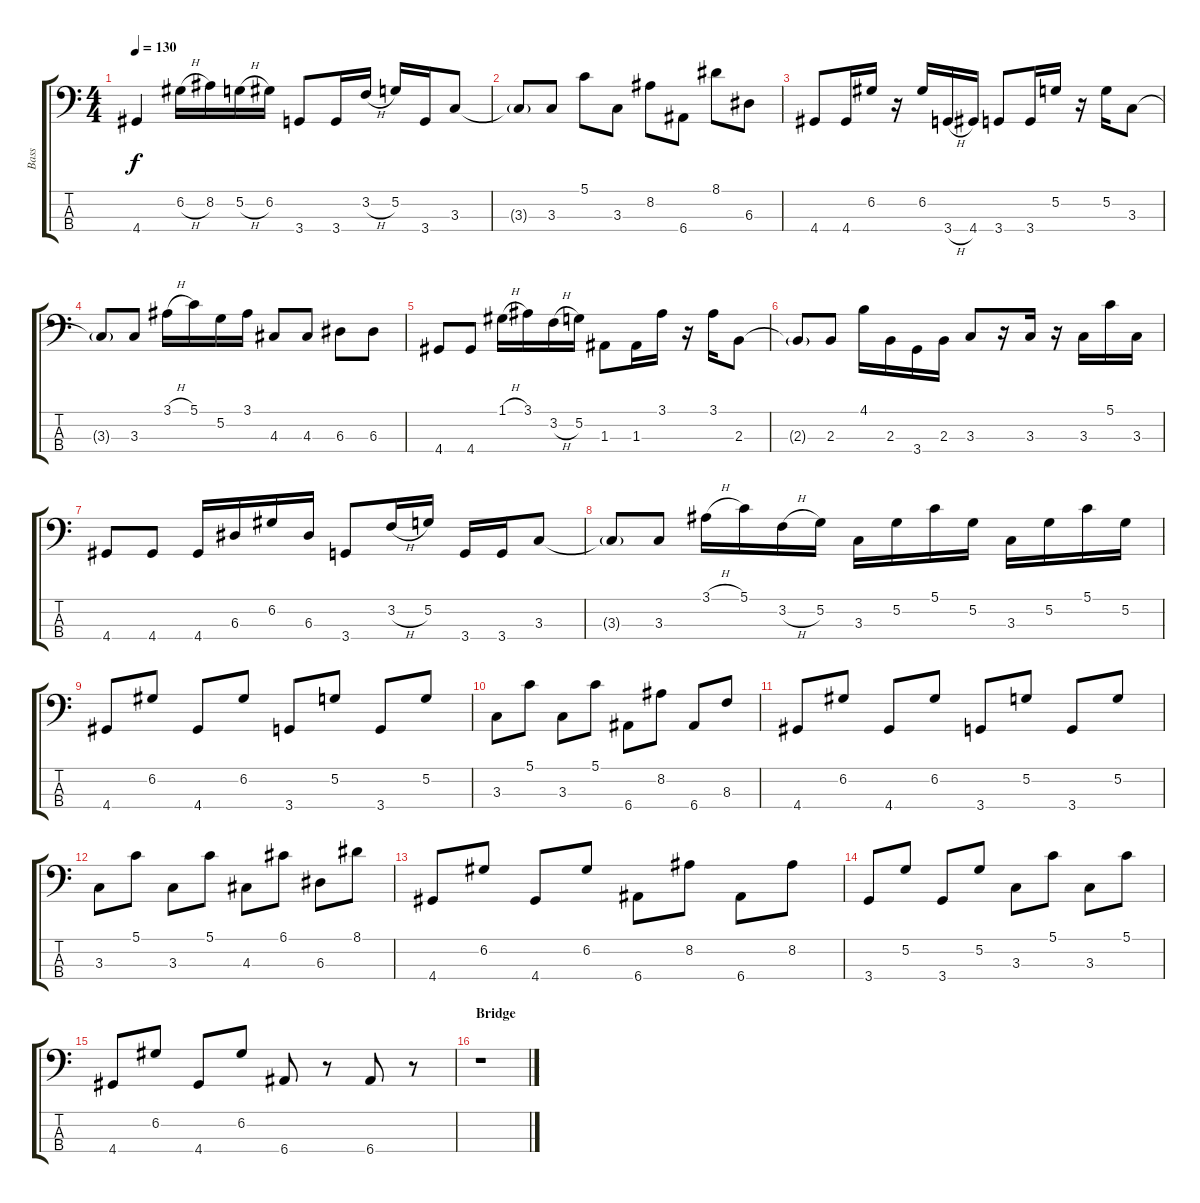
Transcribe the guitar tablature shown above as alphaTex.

\track ("Bass" "Bass") {instrument electricbassfinger}
\staff {score tabs}
\tuning (G2 D2 A1 E1) {hide}
\ts (4 4)
\tempo 130
\clef f4
\ks c
4.4.4{dy f} 6.2{h}.16 8.2.16 5.2{h}.16 6.2.16 3.4.8 3.4.16 3.2{h}.16 5.2.16 3.4.16 3.3.8 |
3.3{g t}.8 3.3.8 5.1.8 3.3.8 8.2.8 6.4.8 8.1.8 6.3.8 |
4.4.8 4.4.16 6.2.16 r.16 6.2.16 3.4{h}.16 4.4.16 3.4.8 3.4.16 5.2.16 r.16 5.2.16 3.3.8 |
3.3{g t}.8 3.3.8 3.1{h}.16 5.1.16 5.2.16 3.1.16 4.3.8 4.3.8 6.3.8 6.3.8 |
4.4.8 4.4.8 1.1{h}.16 3.1.16 3.2{h}.16 5.2.16 1.3.8 1.3.16 3.1.16 r.16 3.1.16 2.3.8 |
2.3{g t}.8 2.3.8 4.1.16 2.3.16 3.4.16 2.3.16 3.3.8 r.16 3.3.16 r.16 3.3.16 5.1.16 3.3.16 |
4.4.8 4.4.8 4.4.16 6.3.16 6.2.16 6.3.16 3.4.8 3.2{h}.16 5.2.16 3.4.16 3.4.16 3.3.8 |
3.3{g t}.8 3.3.8 3.1{h}.16 5.1.16 3.2{h}.16 5.2.16 3.3.16 5.2.16 5.1.16 5.2.16 3.3.16 5.2.16 5.1.16 5.2.16 |
4.4.8 6.2.8 4.4.8 6.2.8 3.4.8 5.2.8 3.4.8 5.2.8 |
3.3.8 5.1.8 3.3.8 5.1.8 6.4.8 8.2.8 6.4.8 8.3.8 |
4.4.8 6.2.8 4.4.8 6.2.8 3.4.8 5.2.8 3.4.8 5.2.8 |
3.3.8 5.1.8 3.3.8 5.1.8 4.3.8 6.1.8 6.3.8 8.1.8 |
4.4.8 6.2.8 4.4.8 6.2.8 6.4.8 8.2.8 6.4.8 8.2.8 |
3.4.8 5.2.8 3.4.8 5.2.8 3.3.8 5.1.8 3.3.8 5.1.8 |
4.4.8 6.2.8 4.4.8 6.2.8 6.4.8 r.8 6.4.8 r.8 |
\section ("" "Bridge")
r.1
